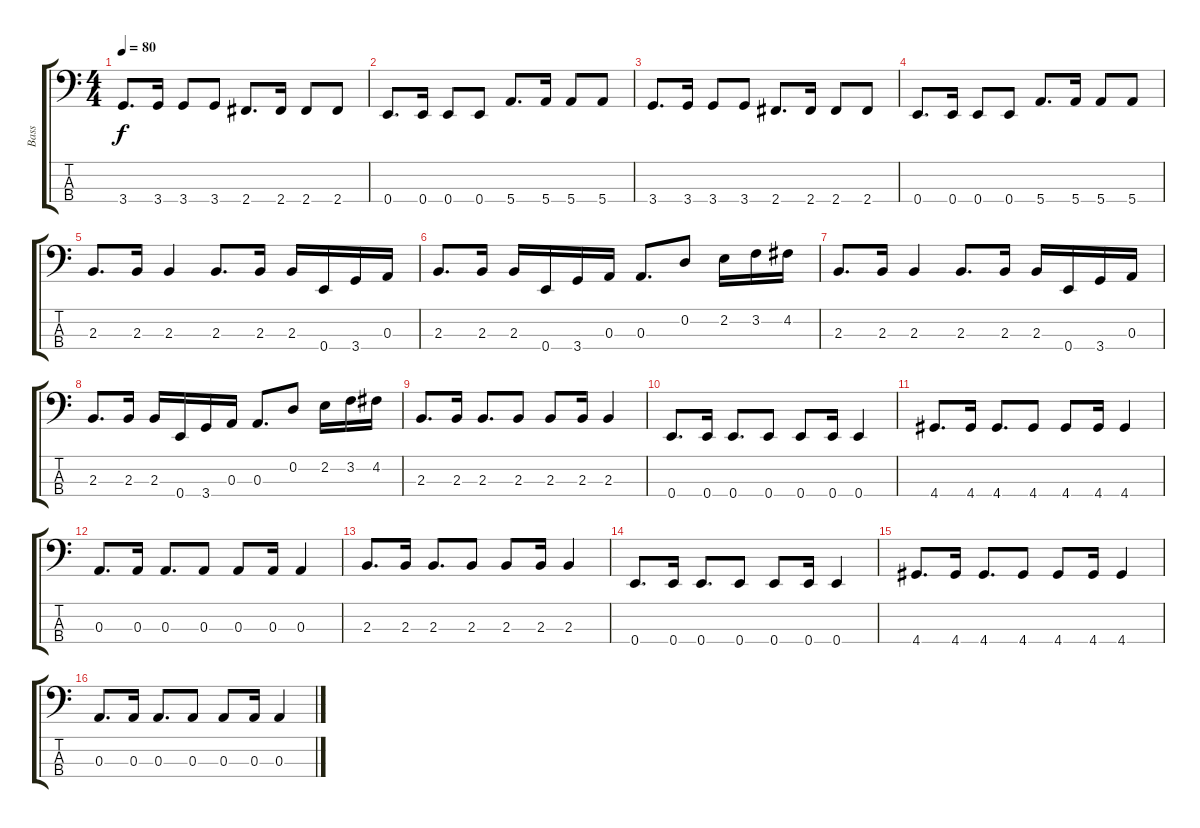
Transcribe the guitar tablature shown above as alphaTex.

\track ("Bass" "Bass") {instrument electricbassfinger}
\staff {score tabs}
\tuning (G2 D2 A1 E1) {hide}
\ts (4 4)
\tempo 80
\clef f4
\ks c
3.4.8{d dy f} 3.4.16 3.4.8 3.4.8 2.4.8{d} 2.4.16 2.4.8 2.4.8 |
0.4.8{d} 0.4.16 0.4.8 0.4.8 5.4.8{d} 5.4.16 5.4.8 5.4.8 |
3.4.8{d} 3.4.16 3.4.8 3.4.8 2.4.8{d} 2.4.16 2.4.8 2.4.8 |
0.4.8{d} 0.4.16 0.4.8 0.4.8 5.4.8{d} 5.4.16 5.4.8 5.4.8 |
2.3.8{d} 2.3.16 2.3.4 2.3.8{d} 2.3.16 2.3.16 0.4.16 3.4.16 0.3.16 |
2.3.8{d} 2.3.16 2.3.16 0.4.16 3.4.16 0.3.16 0.3.8{d} 0.2.8 2.2.16 3.2.16 4.2.16 |
2.3.8{d} 2.3.16 2.3.4 2.3.8{d} 2.3.16 2.3.16 0.4.16 3.4.16 0.3.16 |
2.3.8{d} 2.3.16 2.3.16 0.4.16 3.4.16 0.3.16 0.3.8{d} 0.2.8 2.2.16 3.2.16 4.2.16 |
2.3.8{d} 2.3.16 2.3.8{d} 2.3.8 2.3.8 2.3.16 2.3.4 |
0.4.8{d} 0.4.16 0.4.8{d} 0.4.8 0.4.8 0.4.16 0.4.4 |
4.4.8{d} 4.4.16 4.4.8{d} 4.4.8 4.4.8 4.4.16 4.4.4 |
0.3.8{d} 0.3.16 0.3.8{d} 0.3.8 0.3.8 0.3.16 0.3.4 |
2.3.8{d} 2.3.16 2.3.8{d} 2.3.8 2.3.8 2.3.16 2.3.4 |
0.4.8{d} 0.4.16 0.4.8{d} 0.4.8 0.4.8 0.4.16 0.4.4 |
4.4.8{d} 4.4.16 4.4.8{d} 4.4.8 4.4.8 4.4.16 4.4.4 |
0.3.8{d} 0.3.16 0.3.8{d} 0.3.8 0.3.8 0.3.16 0.3.4
